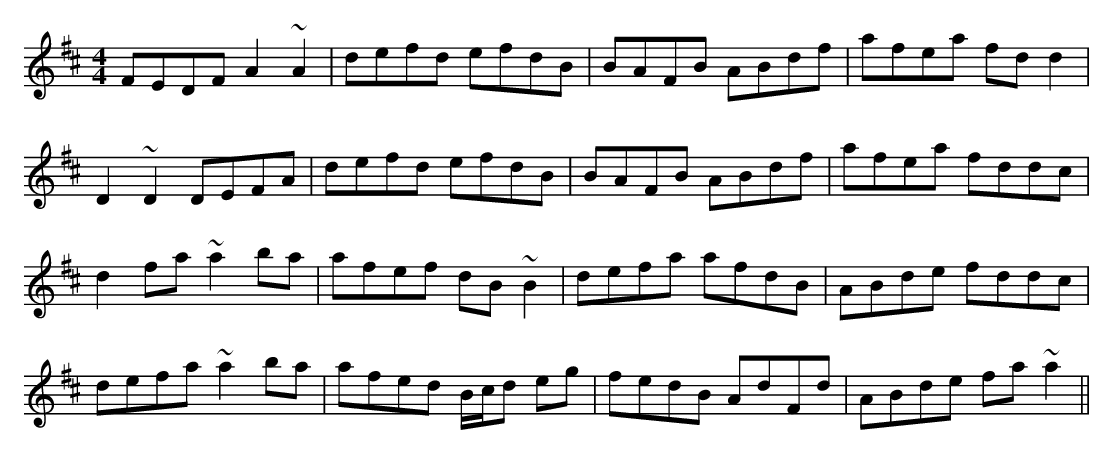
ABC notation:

X:1
M:4/4
K:D
FEDF A2~A2|defd efdB|BAFB ABdf|afea fdd2|
D2~D2DEFA|defd efdB|BAFB ABdf|afea fddc|
d2fa~a2ba|afef dB~B2|defa afdB|ABde fddc|
defa ~a2ba|afed B/c/d eg|fedB AdFd|ABde fa~a2||
